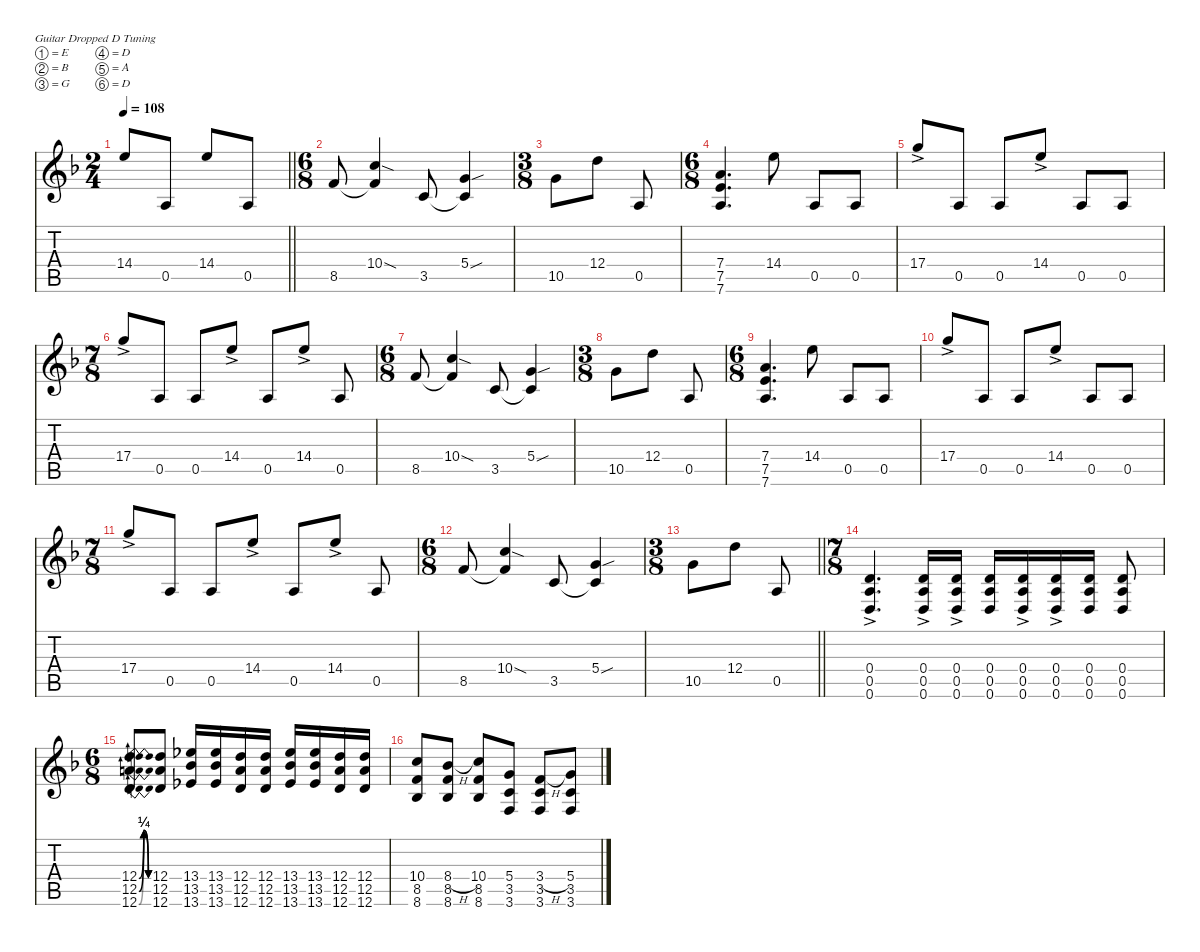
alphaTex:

\defaultSystemsLayout 4
\hideDynamics
\bracketExtendMode nobrackets
\singleTrackTrackNamePolicy hidden
\multiTrackTrackNamePolicy hidden
\firstSystemTrackNameMode fullname
\firstSystemTrackNameOrientation horizontal
\otherSystemsTrackNameOrientation horizontal
\track ("Guitar 1 - hidden" "od.guit.") {mute instrument overdrivenguitar}
\staff {score tabs}
\tuning (E4 B3 G3 D3 A2 D2)
\ts (2 4)
\beaming (8 2 2 2 2)
\tempo 108
\clef g2
\barLineRight lightlight
\ks dminor
14.4{acc forcenatural}.8{dy f} 0.5{acc forcenatural}.8 14.4{acc forcenatural}.8 0.5{acc forcenatural}.8 |
\ts (6 8)
\beaming (8 2 2 2 2)
8.5{acc forcenatural}.8 (10.4{sod acc forcenatural} 8.5{t acc forcenatural}).4 3.5{acc forcenatural}.8 (5.4{sou acc forcenatural} 3.5{t acc forcenatural}).4 |
\ts (3 8)
\beaming (8 2 2 2 2)
10.5{acc forcenatural}.8 12.4{acc forcenatural}.8 0.5{acc forcenatural}.8 |
\ts (6 8)
\beaming (8 2 2 2 2)
(7.4{acc forcenatural} 7.5{acc forcenatural} 7.6{acc forcenatural}).4{d} 14.4{acc forcenatural}.8 0.5{acc forcenatural}.8 0.5{acc forcenatural}.8 |
17.4{ac acc forcenatural}.8 0.5{acc forcenatural}.8 0.5{acc forcenatural}.8 14.4{ac acc forcenatural}.8 0.5{acc forcenatural}.8 0.5{acc forcenatural}.8 |
\ts (7 8)
\beaming (8 2 2 2 2)
17.4{ac acc forcenatural}.8 0.5{acc forcenatural}.8 0.5{acc forcenatural}.8 14.4{ac acc forcenatural}.8 0.5{acc forcenatural}.8 14.4{ac acc forcenatural}.8 0.5{acc forcenatural}.8 |
\ts (6 8)
\beaming (8 2 2 2 2)
8.5{acc forcenatural}.8 (10.4{sod acc forcenatural} 8.5{t acc forcenatural}).4 3.5{acc forcenatural}.8 (5.4{sou acc forcenatural} 3.5{t acc forcenatural}).4 |
\ts (3 8)
\beaming (8 2 2 2 2)
10.5{acc forcenatural}.8 12.4{acc forcenatural}.8 0.5{acc forcenatural}.8 |
\ts (6 8)
\beaming (8 2 2 2 2)
(7.4{acc forcenatural} 7.5{acc forcenatural} 7.6{acc forcenatural}).4{d} 14.4{acc forcenatural}.8 0.5{acc forcenatural}.8 0.5{acc forcenatural}.8 |
17.4{ac acc forcenatural}.8 0.5{acc forcenatural}.8 0.5{acc forcenatural}.8 14.4{ac acc forcenatural}.8 0.5{acc forcenatural}.8 0.5{acc forcenatural}.8 |
\ts (7 8)
\beaming (8 2 2 2 2)
17.4{ac acc forcenatural}.8 0.5{acc forcenatural}.8 0.5{acc forcenatural}.8 14.4{ac acc forcenatural}.8 0.5{acc forcenatural}.8 14.4{ac acc forcenatural}.8 0.5{acc forcenatural}.8 |
\ts (6 8)
\beaming (8 2 2 2 2)
8.5{acc forcenatural}.8 (10.4{sod acc forcenatural} 8.5{t acc forcenatural}).4 3.5{acc forcenatural}.8 (5.4{sou acc forcenatural} 3.5{t acc forcenatural}).4 |
\ts (3 8)
\beaming (8 2 2 2 2)
\barLineRight lightlight
10.5{acc forcenatural}.8 12.4{acc forcenatural}.8 0.5{acc forcenatural}.8 |
\ts (7 8)
\beaming (8 2 2 2 2)
(0.4{ac acc forcenatural} 0.5{ac acc forcenatural} 0.6{ac acc forcenatural}).4{d} (0.4{ac acc forcenatural} 0.5{ac acc forcenatural} 0.6{ac acc forcenatural}).16 (0.4{ac acc forcenatural} 0.5{ac acc forcenatural} 0.6{ac acc forcenatural}).16 (0.4{acc forcenatural} 0.5{acc forcenatural} 0.6{acc forcenatural}).16 (0.4{ac acc forcenatural} 0.5{ac acc forcenatural} 0.6{ac acc forcenatural}).16 (0.4{ac acc forcenatural} 0.5{ac acc forcenatural} 0.6{ac acc forcenatural}).16 (0.4{acc forcenatural} 0.5{acc forcenatural} 0.6{acc forcenatural}).16 (0.4{acc forcenatural} 0.5{acc forcenatural} 0.6{acc forcenatural}).8 |
\ts (6 8)
\beaming (8 2 2 2 2)
(12.4{be (bendrelease 0 0 22.999999199999998 1 45 1 60 0) acc forcenatural} 12.5{be (bendrelease 0 0 22.999999199999998 1 45 1 60 0) acc forcenatural} 12.6{be (bendrelease 0 0 22.999999199999998 1 45 1 60 0) acc forcenatural}).8 (12.4{acc forcenatural} 12.5{acc forcenatural} 12.6{acc forcenatural}).8 (13.4{acc b} 13.5{acc b} 13.6{acc b}).16 (13.4{acc b} 13.5{acc b} 13.6{acc b}).16 (12.4{acc forcenatural} 12.5{acc forcenatural} 12.6{acc forcenatural}).16 (12.4{acc forcenatural} 12.5{acc forcenatural} 12.6{acc forcenatural}).16 (13.4{acc b} 13.5{acc b} 13.6{acc b}).16 (13.4{acc b} 13.5{acc b} 13.6{acc b}).16 (12.4{acc forcenatural} 12.5{acc forcenatural} 12.6{acc forcenatural}).16 (12.4{acc forcenatural} 12.5{acc forcenatural} 12.6{acc forcenatural}).16 |
(10.4{acc forcenatural} 8.5{acc forcenatural} 8.6{acc b}).8 (8.4{h acc b} 8.5{acc forcenatural} 8.6{acc b}).8 (10.4{acc forcenatural} 8.5{acc forcenatural} 8.6{acc b}).8 (5.4{acc forcenatural} 3.5{acc forcenatural} 3.6{acc forcenatural}).8 (3.4{h acc forcenatural} 3.5{acc forcenatural} 3.6{acc forcenatural}).8 (5.4{acc forcenatural} 3.5{acc forcenatural} 3.6{acc forcenatural}).8
